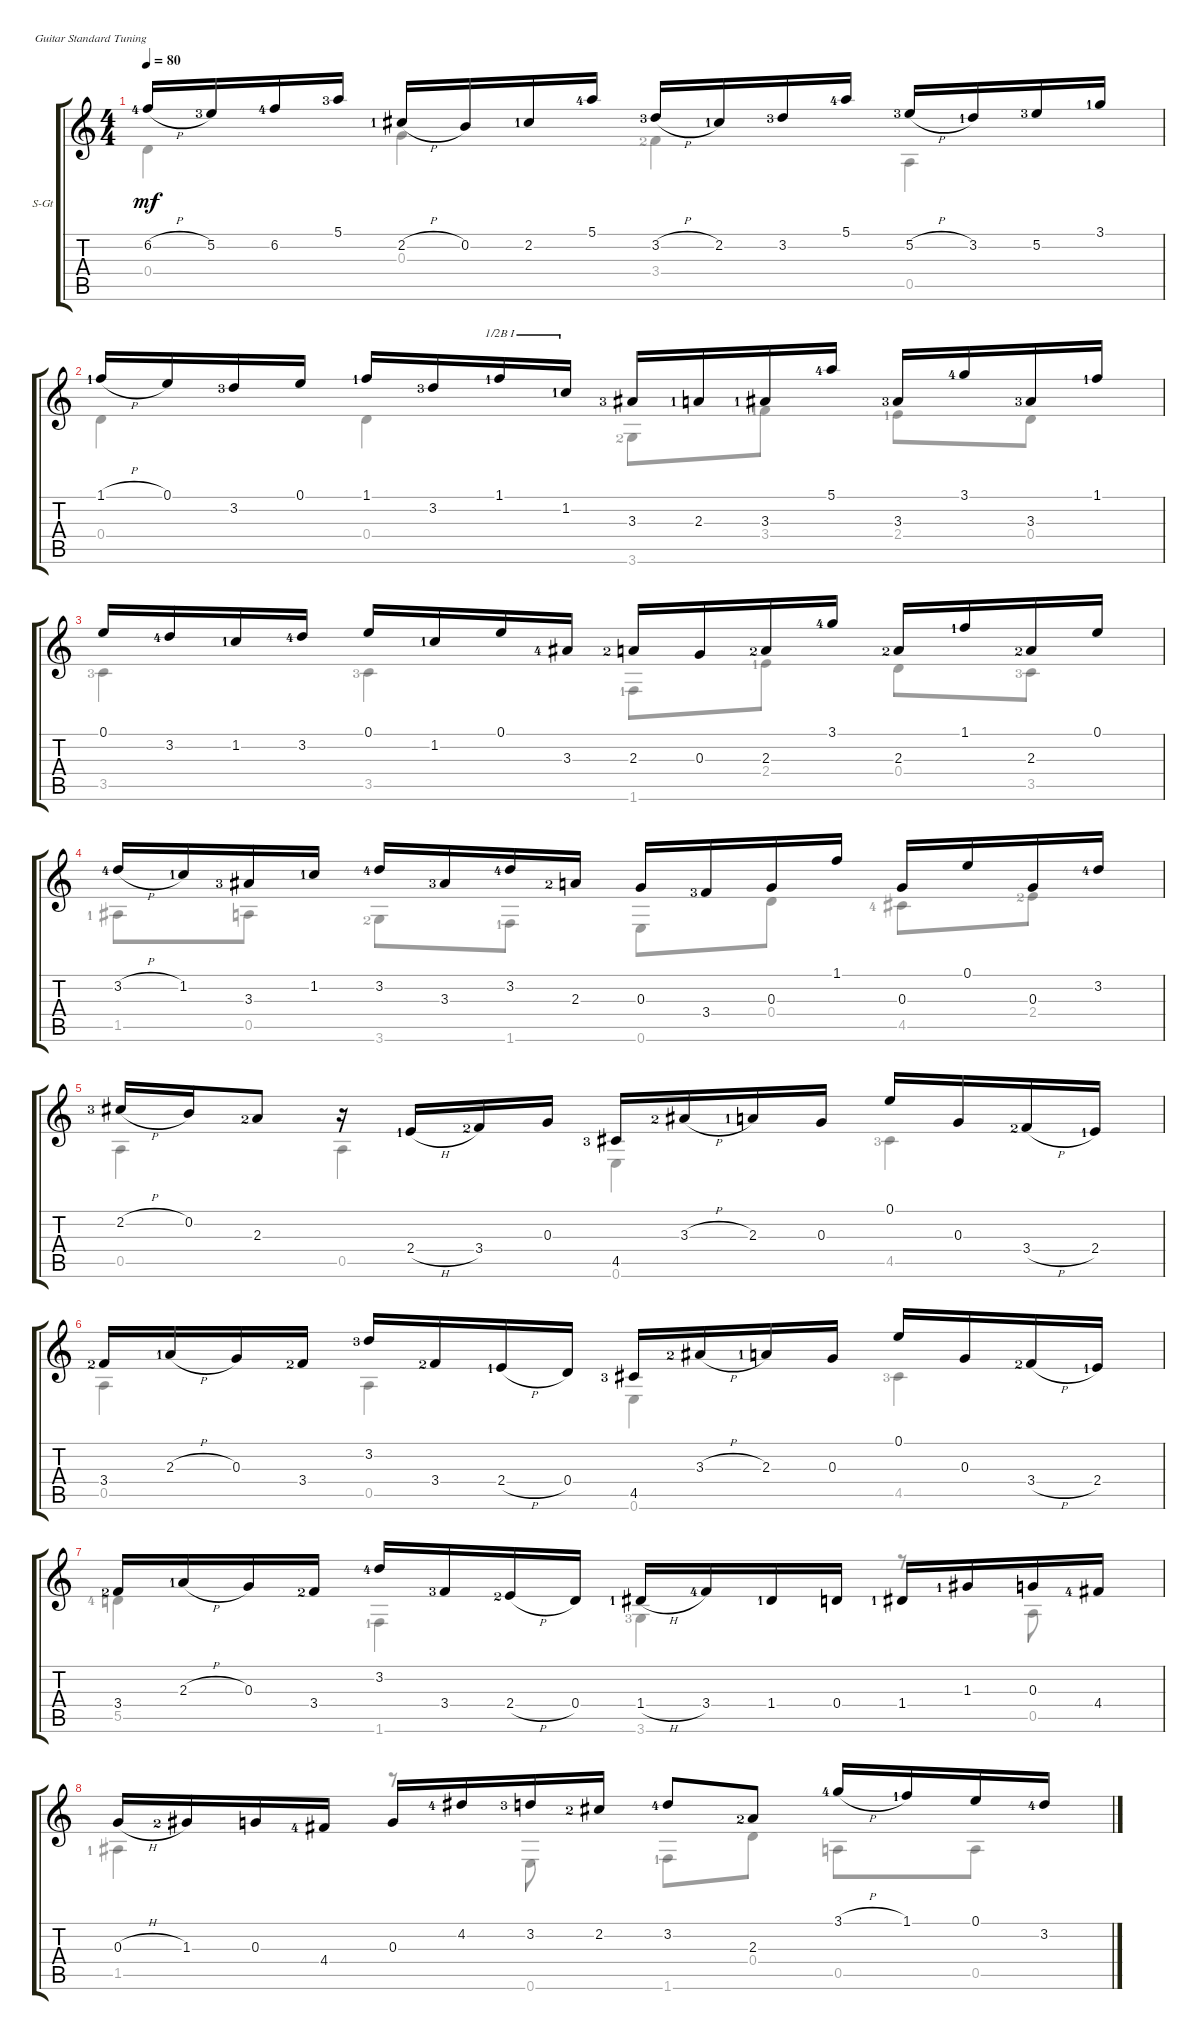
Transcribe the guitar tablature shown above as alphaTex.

\defaultSystemsLayout 4
\bracketExtendMode groupsimilarinstruments
\firstSystemTrackNameOrientation horizontal
\otherSystemsTrackNameOrientation horizontal
\track ("Steel Guitar" "S-Gt") {instrument acousticguitarsteel}
\staff {score tabs}
\tuning (E4 B3 G3 D3 A2 E2)
\voice
\ts (4 4)
\tempo 80
\clef g2
\ks c
6.2{h lf 5}.16{dy mf} 5.2{lf 4}.16 6.2{lf 5}.16 5.1{lf 4}.16 2.2{h lf 2}.16 0.2.16 2.2{lf 2}.16 5.1{lf 5}.16 3.2{h lf 4}.16 2.2{lf 2}.16 3.2{lf 4}.16 5.1{lf 5}.16 5.2{h lf 4}.16 3.2{lf 2}.16 5.2{lf 4}.16 3.1{lf 2}.16 |
1.1{h lf 2}.16 0.1.16 3.2{lf 4}.16 0.1.16 1.1{lf 2}.16 3.2{lf 4}.16 1.1{lf 2}.16{barre (1 half)} 1.2{lf 2}.16{barre (1 half)} 3.3{lf 4}.16 2.3{lf 2}.16 3.3{lf 2}.16 5.1{lf 5}.16 3.3{lf 4}.16 3.1{lf 5}.16 3.3{lf 4}.16 1.1{lf 2}.16 |
0.1.16 3.2{lf 5}.16 1.2{lf 2}.16 3.2{lf 5}.16 0.1.16 1.2{lf 2}.16 0.1.16 3.3{lf 5}.16 2.3{lf 3}.16 0.3.16 2.3{lf 3}.16 3.1{lf 5}.16 2.3{lf 3}.16 1.1{lf 2}.16 2.3{lf 3}.16 0.1.16 |
3.2{h lf 5}.16 1.2{lf 2}.16 3.3{lf 4}.16 1.2{lf 2}.16 3.2{lf 5}.16 3.3{lf 4}.16 3.2{lf 5}.16 2.3{lf 3}.16 0.3.16 3.4{lf 4}.16 0.3.16 1.1.16 0.3.16 0.1.16 0.3.16 3.2{lf 5}.16 |
2.2{h lf 4}.16 0.2.16 2.3{lf 3}.8 r.16 2.4{h lf 2}.16 3.4{lf 3}.16 0.3.16 4.5{lf 4}.16 3.3{h lf 3}.16 2.3{lf 2}.16 0.3.16 0.1.16 0.3.16 3.4{h lf 3}.16 2.4{lf 2}.16 |
3.4{lf 3}.16 2.3{h lf 2}.16 0.3.16 3.4{lf 3}.16 3.2{lf 4}.16 3.4{lf 3}.16 2.4{h lf 2}.16 0.4.16 4.5{lf 4}.16 3.3{h lf 3}.16 2.3{lf 2}.16 0.3.16 0.1.16 0.3.16 3.4{h lf 3}.16 2.4{lf 2}.16 |
3.4{lf 3}.16 2.3{h lf 2}.16 0.3.16 3.4{lf 3}.16 3.2{lf 5}.16 3.4{lf 4}.16 2.4{h lf 3}.16 0.4.16 1.4{h lf 2}.16 3.4{lf 5}.16 1.4{lf 2}.16 0.4.16 1.4{lf 2}.16 1.3{lf 2}.16 0.3.16 4.4{lf 5}.16 |
0.3{h}.16 1.3{lf 3}.16 0.3.16 4.4{lf 5}.16 0.3.16 4.2{lf 5}.16 3.2{lf 4}.16 2.2{lf 3}.16 3.2{lf 5}.8 2.3{lf 3}.8 3.1{h lf 5}.16 1.1{lf 2}.16 0.1.16 3.2{lf 5}.16
\voice
\clef g2
\ottava regular
\simile none
\ks c
0.4.4{dy mf} 0.3.4 3.4{lf 3}.4 0.5.4 |
0.4.4 0.4.4 3.6{lf 3}.8 3.4{lf 2}.8 2.4{lf 2}.8 0.4.8 |
3.5{lf 4}.4 3.5{lf 4}.4 1.6{lf 2}.8 2.4{lf 2}.8 0.4.8 3.5{lf 4}.8 |
1.5{lf 2}.8 0.5.8 3.6{lf 3}.8 1.6{lf 2}.8 0.6.8 0.4.8 4.5{lf 5}.8 2.4{lf 3}.8 |
0.5.4 0.5.4 0.6.4 4.5{lf 4}.4 |
0.5.4 0.5.4 0.6.4 4.5{lf 4}.4 |
5.5{lf 5}.4 1.6{lf 2}.4 3.6{lf 4}.4 r.8 0.5.8 |
1.5{lf 2}.4 r.8 0.6.8 1.6{lf 2}.8 0.4.8 0.5.8 0.5.8
